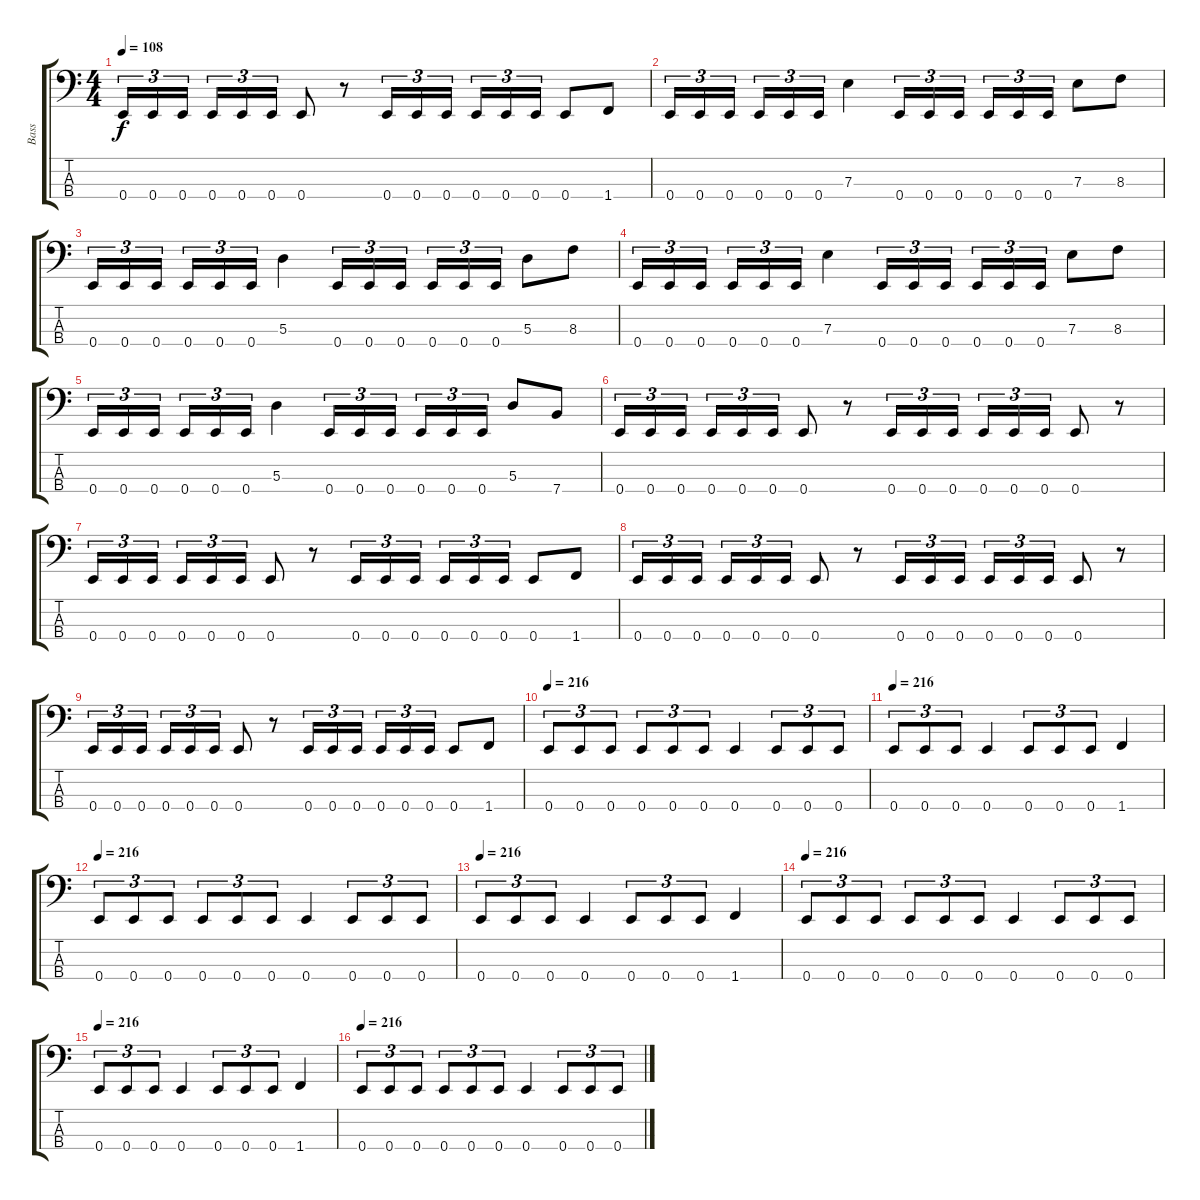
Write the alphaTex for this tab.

\track ("Bass" "Bass") {instrument electricbasspick}
\staff {score tabs}
\tuning (G2 D2 A1 E1) {hide}
\ts (4 4)
\tempo 108
\clef f4
\ks c
0.4.16{tu (3 2) dy f} 0.4.16{tu (3 2)} 0.4.16{tu (3 2) beam splitsecondary} 0.4.16{tu (3 2)} 0.4.16{tu (3 2)} 0.4.16{tu (3 2)} 0.4.8 r.8 0.4.16{tu (3 2)} 0.4.16{tu (3 2)} 0.4.16{tu (3 2) beam splitsecondary} 0.4.16{tu (3 2)} 0.4.16{tu (3 2)} 0.4.16{tu (3 2)} 0.4.8 1.4.8 |
0.4.16{tu (3 2)} 0.4.16{tu (3 2)} 0.4.16{tu (3 2) beam splitsecondary} 0.4.16{tu (3 2)} 0.4.16{tu (3 2)} 0.4.16{tu (3 2)} 7.3.4 0.4.16{tu (3 2)} 0.4.16{tu (3 2)} 0.4.16{tu (3 2) beam splitsecondary} 0.4.16{tu (3 2)} 0.4.16{tu (3 2)} 0.4.16{tu (3 2)} 7.3.8 8.3.8 |
0.4.16{tu (3 2)} 0.4.16{tu (3 2)} 0.4.16{tu (3 2) beam splitsecondary} 0.4.16{tu (3 2)} 0.4.16{tu (3 2)} 0.4.16{tu (3 2)} 5.3.4 0.4.16{tu (3 2)} 0.4.16{tu (3 2)} 0.4.16{tu (3 2) beam splitsecondary} 0.4.16{tu (3 2)} 0.4.16{tu (3 2)} 0.4.16{tu (3 2)} 5.3.8 8.3.8 |
0.4.16{tu (3 2)} 0.4.16{tu (3 2)} 0.4.16{tu (3 2) beam splitsecondary} 0.4.16{tu (3 2)} 0.4.16{tu (3 2)} 0.4.16{tu (3 2)} 7.3.4 0.4.16{tu (3 2)} 0.4.16{tu (3 2)} 0.4.16{tu (3 2) beam splitsecondary} 0.4.16{tu (3 2)} 0.4.16{tu (3 2)} 0.4.16{tu (3 2)} 7.3.8 8.3.8 |
0.4.16{tu (3 2)} 0.4.16{tu (3 2)} 0.4.16{tu (3 2) beam splitsecondary} 0.4.16{tu (3 2)} 0.4.16{tu (3 2)} 0.4.16{tu (3 2)} 5.3.4 0.4.16{tu (3 2)} 0.4.16{tu (3 2)} 0.4.16{tu (3 2) beam splitsecondary} 0.4.16{tu (3 2)} 0.4.16{tu (3 2)} 0.4.16{tu (3 2)} 5.3.8 7.4.8 |
0.4.16{tu (3 2)} 0.4.16{tu (3 2)} 0.4.16{tu (3 2) beam splitsecondary} 0.4.16{tu (3 2)} 0.4.16{tu (3 2)} 0.4.16{tu (3 2)} 0.4.8 r.8 0.4.16{tu (3 2)} 0.4.16{tu (3 2)} 0.4.16{tu (3 2) beam splitsecondary} 0.4.16{tu (3 2)} 0.4.16{tu (3 2)} 0.4.16{tu (3 2)} 0.4.8 r.8 |
0.4.16{tu (3 2)} 0.4.16{tu (3 2)} 0.4.16{tu (3 2) beam splitsecondary} 0.4.16{tu (3 2)} 0.4.16{tu (3 2)} 0.4.16{tu (3 2)} 0.4.8 r.8 0.4.16{tu (3 2)} 0.4.16{tu (3 2)} 0.4.16{tu (3 2) beam splitsecondary} 0.4.16{tu (3 2)} 0.4.16{tu (3 2)} 0.4.16{tu (3 2)} 0.4.8 1.4.8 |
0.4.16{tu (3 2)} 0.4.16{tu (3 2)} 0.4.16{tu (3 2) beam splitsecondary} 0.4.16{tu (3 2)} 0.4.16{tu (3 2)} 0.4.16{tu (3 2)} 0.4.8 r.8 0.4.16{tu (3 2)} 0.4.16{tu (3 2)} 0.4.16{tu (3 2) beam splitsecondary} 0.4.16{tu (3 2)} 0.4.16{tu (3 2)} 0.4.16{tu (3 2)} 0.4.8 r.8 |
0.4.16{tu (3 2)} 0.4.16{tu (3 2)} 0.4.16{tu (3 2) beam splitsecondary} 0.4.16{tu (3 2)} 0.4.16{tu (3 2)} 0.4.16{tu (3 2)} 0.4.8 r.8 0.4.16{tu (3 2)} 0.4.16{tu (3 2)} 0.4.16{tu (3 2) beam splitsecondary} 0.4.16{tu (3 2)} 0.4.16{tu (3 2)} 0.4.16{tu (3 2)} 0.4.8 1.4.8 |
\tempo 216
0.4.8{tu (3 2)} 0.4.8{tu (3 2)} 0.4.8{tu (3 2)} 0.4.8{tu (3 2)} 0.4.8{tu (3 2)} 0.4.8{tu (3 2)} 0.4.4 0.4.8{tu (3 2)} 0.4.8{tu (3 2)} 0.4.8{tu (3 2)} |
\tempo 216
0.4.8{tu (3 2)} 0.4.8{tu (3 2)} 0.4.8{tu (3 2)} 0.4.4 0.4.8{tu (3 2)} 0.4.8{tu (3 2)} 0.4.8{tu (3 2)} 1.4.4 |
\tempo 216
0.4.8{tu (3 2)} 0.4.8{tu (3 2)} 0.4.8{tu (3 2)} 0.4.8{tu (3 2)} 0.4.8{tu (3 2)} 0.4.8{tu (3 2)} 0.4.4 0.4.8{tu (3 2)} 0.4.8{tu (3 2)} 0.4.8{tu (3 2)} |
\tempo 216
0.4.8{tu (3 2)} 0.4.8{tu (3 2)} 0.4.8{tu (3 2)} 0.4.4 0.4.8{tu (3 2)} 0.4.8{tu (3 2)} 0.4.8{tu (3 2)} 1.4.4 |
\tempo 216
0.4.8{tu (3 2)} 0.4.8{tu (3 2)} 0.4.8{tu (3 2)} 0.4.8{tu (3 2)} 0.4.8{tu (3 2)} 0.4.8{tu (3 2)} 0.4.4 0.4.8{tu (3 2)} 0.4.8{tu (3 2)} 0.4.8{tu (3 2)} |
\tempo 216
0.4.8{tu (3 2)} 0.4.8{tu (3 2)} 0.4.8{tu (3 2)} 0.4.4 0.4.8{tu (3 2)} 0.4.8{tu (3 2)} 0.4.8{tu (3 2)} 1.4.4 |
\tempo 216
0.4.8{tu (3 2)} 0.4.8{tu (3 2)} 0.4.8{tu (3 2)} 0.4.8{tu (3 2)} 0.4.8{tu (3 2)} 0.4.8{tu (3 2)} 0.4.4 0.4.8{tu (3 2)} 0.4.8{tu (3 2)} 0.4.8{tu (3 2)}
